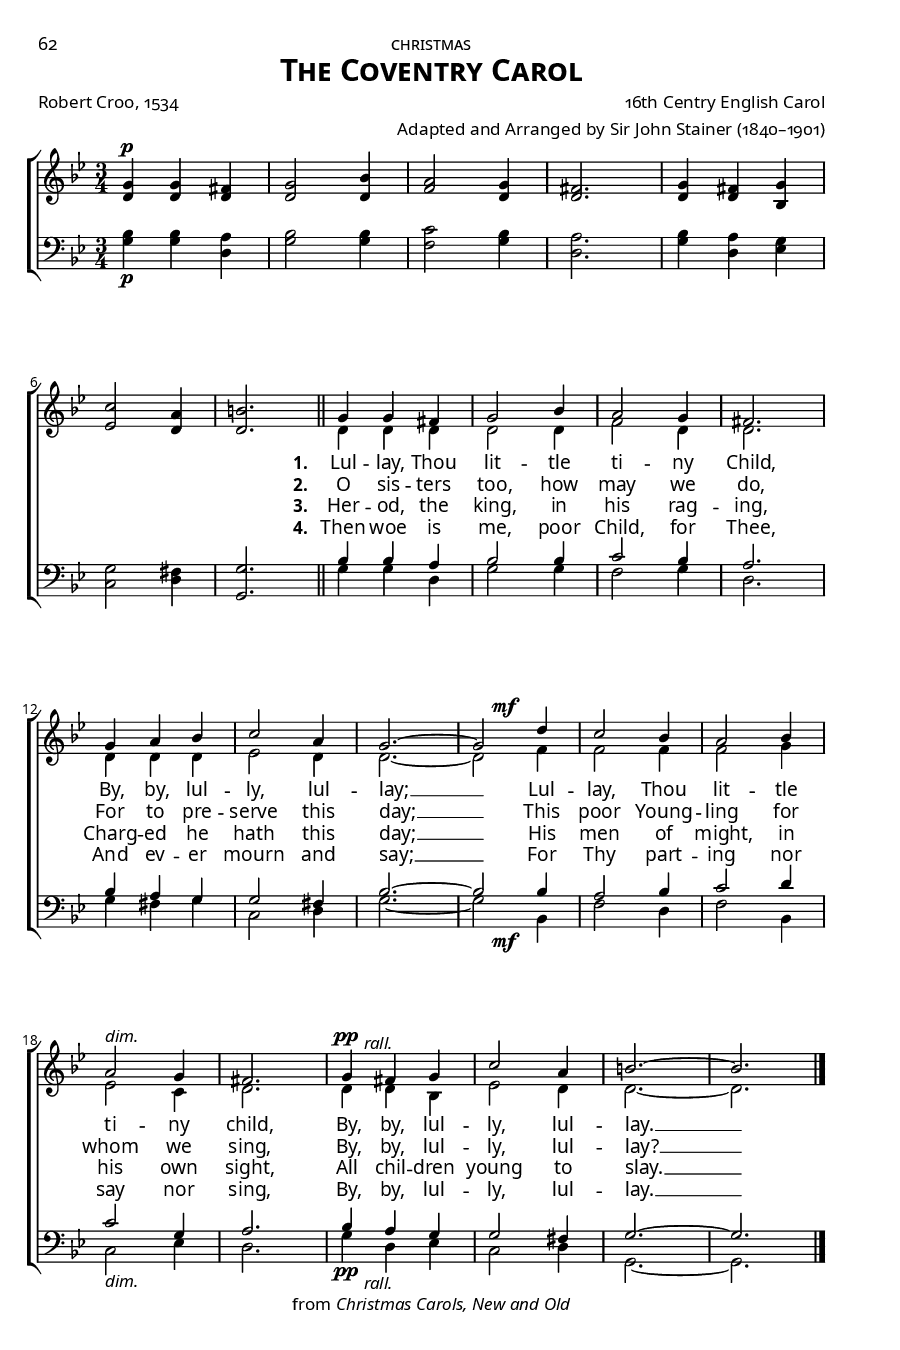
\version "2.14.2"
\include "util.ly"
\header {
  title = \markup{\override #'(font-name . "Garamond Premier Pro Semibold"){ \abs-fontsize #15 \smallCapsOldStyle"The Coventry Carol"}}
  poet = \markup\oldStyleNum"Robert Croo, 1534"
  composer = \markup\oldStyleNum"16th Centry English Carol"
  arranger = \markup\oldStyleNum"Adapted and Arranged by Sir John Stainer (1840–1901)"
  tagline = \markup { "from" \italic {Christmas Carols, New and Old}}
}
\paper {
  paper-height = 9\in
  paper-width = 6\in
  indent = 0\in
  %system-system-spacing = #'((basic-distance . 10) (padding . 0))
  %system-system-spacing =
  %  #'((basic-distance . 0)
  %     (minimum-distance . 0)
  %     (padding . -0.35)
  %     (stretchability . 100))
  ragged-last-bottom = ##f
  ragged-bottom = ##f
  two-sided = ##t
  inner-margin = 0.5\in
  outer-margin = 0.25\in
  top-margin = 0.25\in
  bottom-margin = 0.25\in
  first-page-number = #062
  print-first-page-number = ##t
  headerLine = \markup{\override #'(font-name . "Garamond Premier Pro") \smallCapsOldStyle"christmas"}
  oddHeaderMarkup = \markup\fill-line{
     \override #'(font-name . "Garamond Premier Pro")\abs-fontsize #8.5
     \combine 
        \fill-line{"" \on-the-fly #print-page-number-check-first
        \oldStylePageNum""
        }
        \fill-line{\headerLine}
  }
  evenHeaderMarkup = \markup {
     \override #'(font-name . "Garamond Premier Pro")\abs-fontsize #8.5
     \combine
        \on-the-fly #print-page-number-check-first
        \oldStylePageNum""
        \fill-line{\headerLine}
  }
}
#(set-global-staff-size 15) \paper{ #(define fonts (make-pango-font-tree "GoudyOlSt BT" "Garamond Premier Pro" "Garamond Premier Pro" (/ 15 20))) }
global = {
  \key bes \major
  \time 3/4
  \override DynamicLineSpanner #'staff-padding = #0.0
  \override DynamicLineSpanner #'Y-extent = #'(-1 . 1)
}

sopMusic = \relative c'' {
  <g d>4^\p <g d> <fis d> |
  <g d>2 <bes d,>4 |
  <a f>2 <g d>4 |
  <fis d>2. |
  <g d>4 <fis d> <g bes,> | \break
  <c ees,>2 <a d,>4 | 
  <b d,>2. \bar "||" 
  
  g4 g fis |
  g2 bes4 |
  a2 g4 |
  fis2. | \break
  
  g4 a bes |
  c2 a4 |
  g2.~ |
  <<g2 {s4 s^\mf}>> d'4 |
  c2 bes4 |
  a2 bes4 | \break
  
  a2^\markup\italic"dim." g4 |
  fis2. |
  <<g4 {s8^\pp s^\markup\italic"rall."}>> fis4 g |
  c2 a4 |
  b2.~ |
  b2. \bar "|."
}
sopWords = \lyricmode {
  
}

altoMusic = \relative c' {
  s2.*7 |
  
  d4 d d |
  d2 d4 |
  f2 d4 |
  d2. |
  
  d4 d d |
  ees2 d4 |
  d2.~ |
  d2 f4 |
  f2 f4 |
  f2 g4 |
  
  ees2 c4 |
  d2. |
  d4 d bes |
  ees2 d4 |
  d2.~ |
  d2. \bar "|."
}
altoWords = \lyricmode {
  \dropLyricsXI
  \repeat unfold 14 \skip 1
  \set stanza = #"1. "
  Lul -- lay, Thou lit -- tle ti -- ny Child,
  By, by, lul -- ly, lul -- lay; __
  Lul -- lay, Thou lit -- tle ti -- ny child,
  By, by, lul -- ly, lul -- lay. __
}
altoWordsII = \lyricmode {
  \dropLyricsXI
  \repeat unfold 14 \skip 1
  \set stanza = #"2. "
  O sis -- ters too, how may we do,
  For to pre -- serve this day; __
  This poor Young -- ling for whom we sing,
  By, by, lul -- ly, lul -- lay? __
}
altoWordsIII = \lyricmode {
  \dropLyricsXI
  \repeat unfold 14 \skip 1
  \set stanza = #"3. "
  Her -- od, the king, in his rag -- ing,
  Charg -- ed he hath this day; __
  His men of might, in his own sight,
  All chil -- dren young to slay. __
}
altoWordsIV = \lyricmode {
  \dropLyricsXI
  \repeat unfold 14 \skip 1
  \set stanza = #"4. "
  Then woe is me, poor Child, for Thee,
  And ev -- er mourn and say; __
  For Thy part -- ing nor say nor sing,
  By, by, lul -- ly, lul -- lay. __
}

tenorMusic = \relative c' {
  s2.*6_\p |
  
  <g g,>2. ~ |
  
  bes4 bes a |
  bes2 bes4 |
  c2 bes4 |
  a2. |
  
  bes4 a g |
  g2 fis4 |
  bes2.~ |
  <<bes2 {s4 s_\mf}>> bes4 |
  a2 bes4 |
  c2 d4 |
  
  c2_\markup\italic"dim." g4 |
  a2. |
  <<bes4 {s8_\pp s_\markup\italic"rall."}>> a4 g |
  g2 fis4 |
  g2.~ |
  g2. \bar "|."
}
tenorWords = \lyricmode {

}

bassMusic = \relative c' {
  <bes g>4 q <a d,> |
  <bes g>2 q4 |
  <c f,>2 <bes g>4 |
  <a d,>2. |
  <bes g>4 <a d,> <g ees> |
  <g c,>2 <fis d>4 |
  
  s2. |
  g4 g d |
  g2 g4 |
  f2 g4 |
  d2. |
  
  g4 fis g |
  c,2 d4 |
  g2.~ |
  g2 bes,4 |
  f'2 d4 |
  f2 bes,4 |
  
  c2 ees4 |
  d2. |
  g4 d ees |
  c2 d4 |
  g,2.~ |
  g2. \bar "|."
}
bassWords = \lyricmode {

}

\score {
  <<
   \new ChoirStaff <<
%    \new Lyrics = sopranos \with { \override VerticalAxisGroup #'nonstaff-relatedstaff-spacing = #'((basic-distance . 1)) }
    \new Staff = women <<
      \new Voice = "sopranos" { \voiceOne << \global \sopMusic >> }
      \new Voice = "altos" { \voiceTwo << \global \altoMusic >> }
    >>
    \new Lyrics \with { alignAboveContext = #"women" \override VerticalAxisGroup #'nonstaff-relatedstaff-spacing = #'((basic-distance . 1))} \lyricsto "sopranos" \sopWords
    \new Lyrics = "altosIV"  \with { alignBelowContext = #"women" } \lyricsto "sopranos" \altoWordsIV
    \new Lyrics = "altosIII"  \with { alignBelowContext = #"women" } \lyricsto "sopranos" \altoWordsIII
    \new Lyrics = "altosII"  \with { alignBelowContext = #"women" } \lyricsto "sopranos" \altoWordsII
    \new Lyrics = "altos"  \with { alignBelowContext = #"women" \override VerticalAxisGroup #'nonstaff-relatedstaff-spacing = #'((padding . -0.5)) } \lyricsto "sopranos" \altoWords
   \new Staff = men <<
      \clef bass
      \new Voice = "tenors" { \voiceOne << \global \tenorMusic >> }
      \new Voice = "basses" { \voiceTwo << \global \bassMusic >> }
    >>
    \new Lyrics \with { alignAboveContext = #"men" \override VerticalAxisGroup #'nonstaff-relatedstaff-spacing = #'((basic-distance . 1)) } \lyricsto "tenors" \tenorWords
    \new Lyrics \with { alignBelowContext = #"men" \override VerticalAxisGroup #'nonstaff-relatedstaff-spacing = #'((basic-distance . 1)) } \lyricsto "basses" \bassWords
  >>
%    \new PianoStaff << \new Staff { \new Voice { \pianoRH } } \new Staff { \clef "bass" \pianoLH } >>
  >>
  \layout {
    \context {
      \Score
      %\override SpacingSpanner #'base-shortest-duration = #(ly:make-moment 1 8)
      %\override SpacingSpanner #'common-shortest-duration = #(ly:make-moment 1 4)
    }
    \context {
      % Remove all empty staves
      % \Staff \RemoveEmptyStaves \override VerticalAxisGroup #'remove-first = ##t
    }
    \context {
      \Lyrics
      \override LyricText #'X-offset = #center-on-word
    }
  }
}

